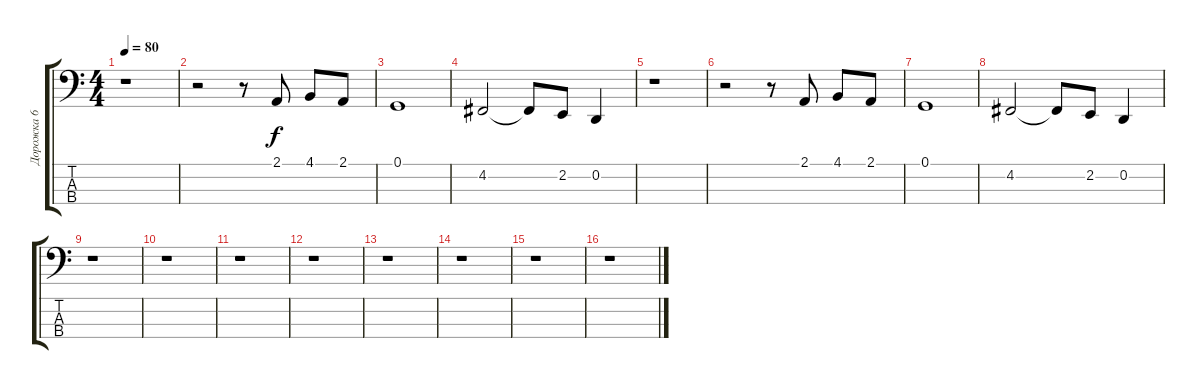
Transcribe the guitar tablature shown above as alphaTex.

\track ("Дорожка 6" "Дорожка 6") {instrument tremolostrings}
\staff {score tabs}
\tuning (G2 D2 A1 E1) {hide}
\ts (4 4)
\tempo 80
\clef f4
\ks c
r.1{dy f instrument tremolostrings} |
r.2 r.8 2.1.8 4.1.8 2.1.8 |
0.1.1 |
4.2.2 4.2{t}.8 2.2.8 0.2.4 |
r.1 |
r.2 r.8 2.1.8 4.1.8 2.1.8 |
0.1.1 |
4.2.2 4.2{t}.8 2.2.8 0.2.4 |
r.1 |
r.1 |
r.1 |
r.1 |
r.1 |
r.1 |
r.1 |
r.1
